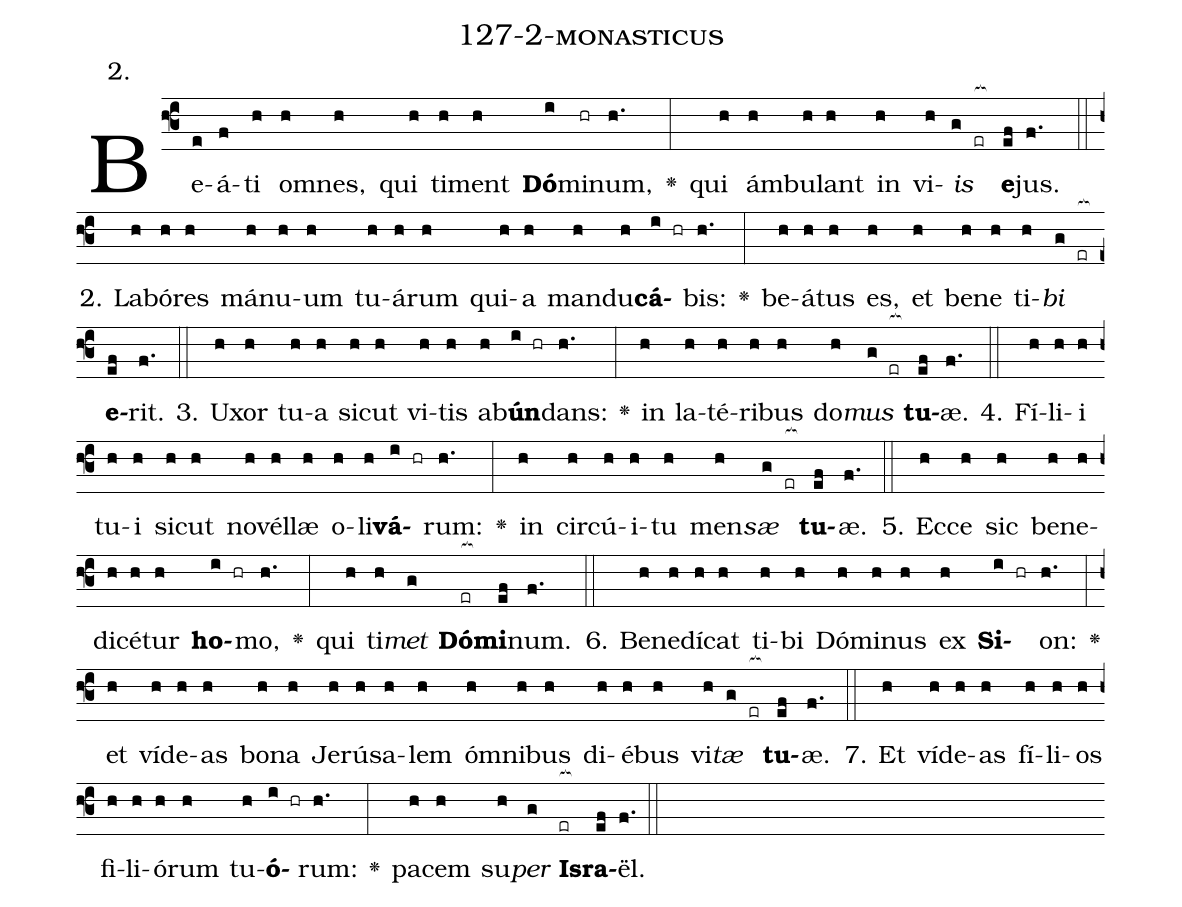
name: 127-2-monasticus;
annotation: 2.;
%%
(f3)Be(e)á(f)ti(h) om(h)nes,(h) qui(h) ti(h)ment(h) <b>Dó</b>(i)mi(hr)num,(h.) <v>\greheightstar</v>(:) qui(h) ám(h)bu(h)lant(h) in(h) vi(h)<i>is</i>(g er[ocb:1{]) <b>e</b>(ef[ocb:0}])jus.(f.) (::)
2. La(h)bó(h)res(h) má(h)nu(h)um(h) tu(h)á(h)rum(h) qui(h)a(h) man(h)du(h)<b>cá</b>(i hr)bis:(h.) <v>\greheightstar</v>(:) be(h)á(h)tus(h) es,(h) et(h) be(h)ne(h) ti(h)<i>bi</i>(g er[ocb:1{]) <b>e</b>(ef[ocb:0}])rit.(f.) (::)
3. U(h)xor(h) tu(h)a(h) sic(h)ut(h) vi(h)tis(h) ab(h)<b>ún</b>(i hr)dans:(h.) <v>\greheightstar</v>(:) in(h) la(h)té(h)ri(h)bus(h) do(h)<i>mus</i>(g er[ocb:1{]) <b>tu</b>(ef[ocb:0}])æ.(f.) (::)
4. Fí(h)li(h)i(h) tu(h)i(h) sic(h)ut(h) no(h)vél(h)læ(h) o(h)li(h)<b>vá</b>(i hr)rum:(h.) <v>\greheightstar</v>(:) in(h) cir(h)cú(h)i(h)tu(h) men(h)<i>sæ</i>(g er[ocb:1{]) <b>tu</b>(ef[ocb:0}])æ.(f.) (::)
5. Ec(h)ce(h) sic(h) be(h)ne(h)di(h)cé(h)tur(h) <b>ho</b>(i hr)mo,(h.) <v>\greheightstar</v>(:) qui(h) ti(h)<i>met</i>(g) <b>Dó</b>(er[ocb:1{])<b>mi</b>(ef[ocb:0}])num.(f.) (::)
6. Be(h)ne(h)dí(h)cat(h) ti(h)bi(h) Dó(h)mi(h)nus(h) ex(h) <b>Si</b>(i hr)on:(h.) <v>\greheightstar</v>(:) et(h) ví(h)de(h)as(h) bo(h)na(h) Je(h)rú(h)sa(h)lem(h) óm(h)ni(h)bus(h) di(h)é(h)bus(h) vi(h)<i>tæ</i>(g er[ocb:1{]) <b>tu</b>(ef[ocb:0}])æ.(f.) (::)
7. Et(h) ví(h)de(h)as(h) fí(h)li(h)os(h) fi(h)li(h)ó(h)rum(h) tu(h)<b>ó</b>(i hr)rum:(h.) <v>\greheightstar</v>(:) pa(h)cem(h) su(h)<i>per</i>(g) <b>Is</b>(er[ocb:1{])<b>ra</b>(ef[ocb:0}])ël.(f.) (::)
